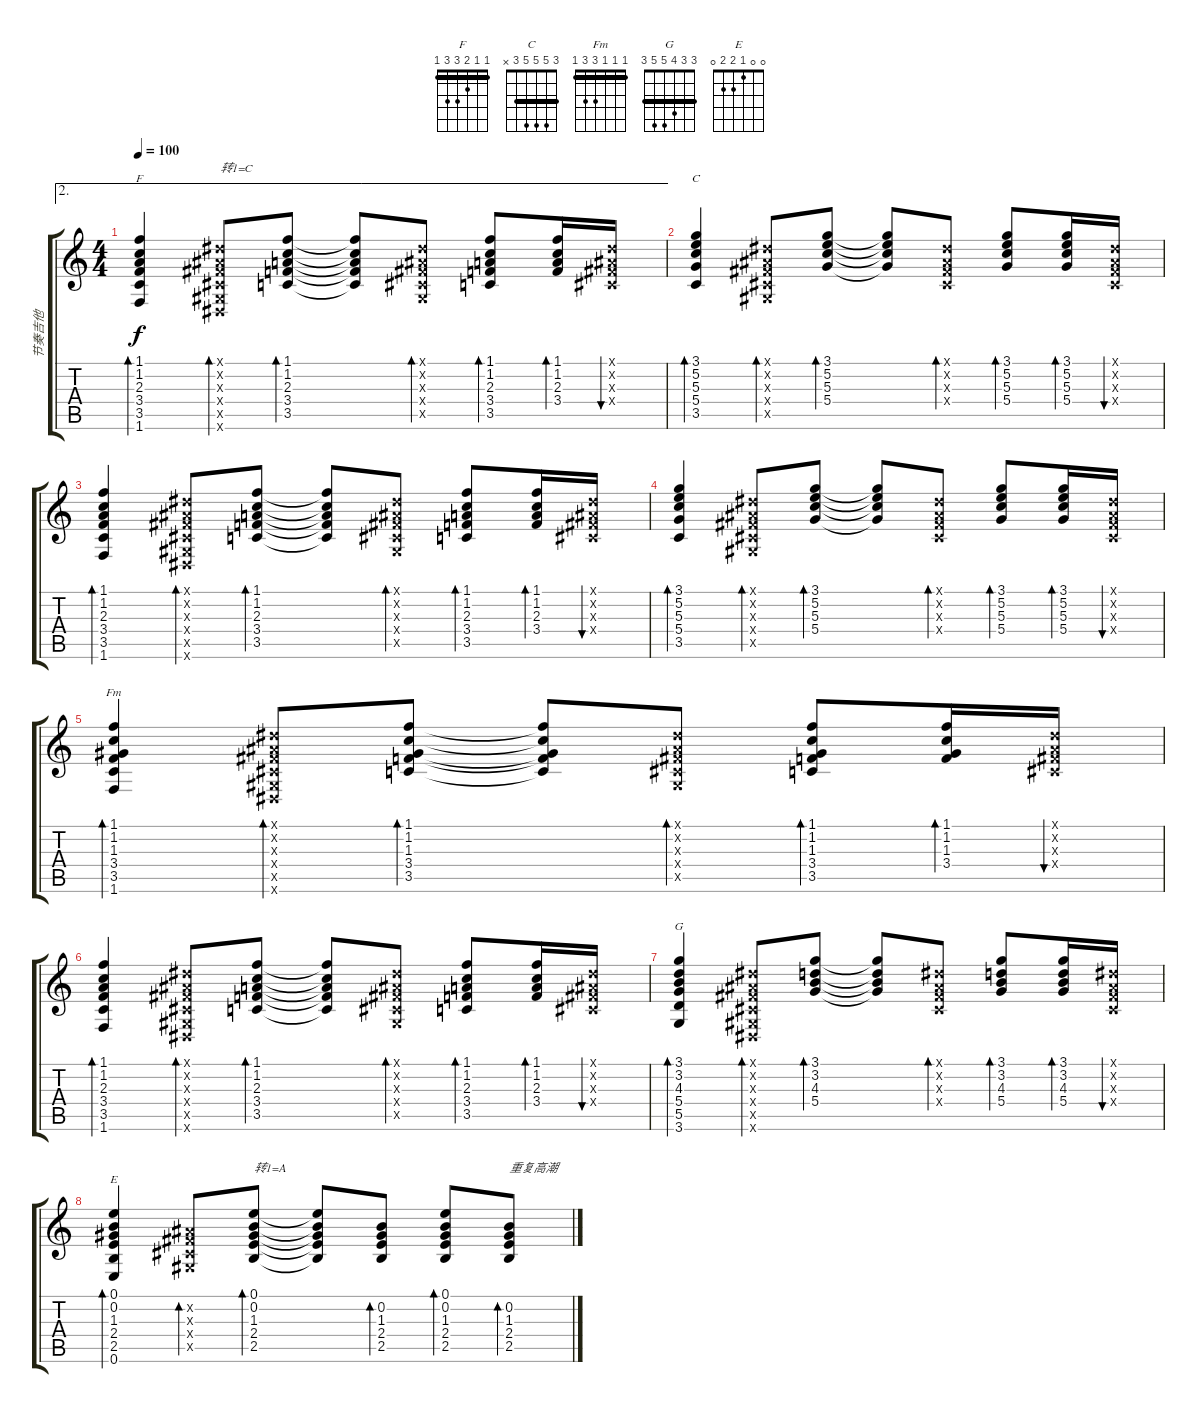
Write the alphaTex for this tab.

\track ("节奏吉他" "节奏吉他") {instrument acousticguitarnylon}
\staff {score tabs}
\tuning (E4 B3 G3 D3 A2 E2) {hide}
\chord ("F" 1 1 2 3 3 1) {barre 1}
\chord ("C" 3 5 5 5 3 x) {barre 3}
\chord ("Fm" 1 1 1 3 3 1) {barre 1}
\chord ("G" 3 3 4 5 5 3) {barre 3}
\chord ("E" 0 0 1 2 2 0)
\ae 2
\ts (4 4)
\tempo 100
\clef g2
\ks c
(1.1 1.2 2.3 3.4 3.5 1.6).4{bd 30 ch "F" dy f} (-1.1{x} -1.2{x} -1.3{x} -1.4{x} -1.5{x} -1.6{x}).8{bd 30 txt "转1=C"} (1.1 1.2 2.3 3.4 3.5).8{bd 30} (1.1{t} 1.2{t} 2.3{t} 3.4{t} 3.5{t}).8 (-1.1{x} -1.2{x} -1.3{x} -1.4{x} -1.5{x}).8{bd 30} (1.1 1.2 2.3 3.4 3.5).8{bd 30} (1.1 1.2 2.3 3.4).16{bd 30} (-1.1{x} -1.2{x} -1.3{x} -1.4{x}).16{bu 30} |
(3.1 5.2 5.3 5.4 3.5).4{bd 30 ch "C"} (-1.1{x} -1.2{x} -1.3{x} -1.4{x} -1.5{x}).8{bd 30} (3.1 5.2 5.3 5.4).8{bd 30} (3.1{t} 5.2{t} 5.3{t} 5.4{t}).8 (-1.1{x} -1.2{x} -1.3{x} -1.4{x}).8{bd 30} (3.1 5.2 5.3 5.4).8{bd 30} (3.1 5.2 5.3 5.4).16{bd 30} (-1.1{x} -1.2{x} -1.3{x} -1.4{x}).16{bu 30} |
(1.1 1.2 2.3 3.4 3.5 1.6).4{bd 30} (-1.1{x} -1.2{x} -1.3{x} -1.4{x} -1.5{x} -1.6{x}).8{bd 30} (1.1 1.2 2.3 3.4 3.5).8{bd 30} (1.1{t} 1.2{t} 2.3{t} 3.4{t} 3.5{t}).8 (-1.1{x} -1.2{x} -1.3{x} -1.4{x} -1.5{x}).8{bd 30} (1.1 1.2 2.3 3.4 3.5).8{bd 30} (1.1 1.2 2.3 3.4).16{bd 30} (-1.1{x} -1.2{x} -1.3{x} -1.4{x}).16{bu 30} |
(3.1 5.2 5.3 5.4 3.5).4{bd 30} (-1.1{x} -1.2{x} -1.3{x} -1.4{x} -1.5{x}).8{bd 30} (3.1 5.2 5.3 5.4).8{bd 30} (3.1{t} 5.2{t} 5.3{t} 5.4{t}).8 (-1.1{x} -1.2{x} -1.3{x} -1.4{x}).8{bd 30} (3.1 5.2 5.3 5.4).8{bd 30} (3.1 5.2 5.3 5.4).16{bd 30} (-1.1{x} -1.2{x} -1.3{x} -1.4{x}).16{bu 30} |
(1.1 1.2 1.3 3.4 3.5 1.6).4{bd 30 ch "Fm"} (-1.1{x} -1.2{x} -1.3{x} -1.4{x} -1.5{x} -1.6{x}).8{bd 30} (1.1 1.2 1.3 3.4 3.5).8{bd 30} (1.1{t} 1.2{t} 1.3{t} 3.4{t} 3.5{t}).8 (-1.1{x} -1.2{x} -1.3{x} -1.4{x} -1.5{x}).8{bd 30} (1.1 1.2 1.3 3.4 3.5).8{bd 30} (1.1 1.2 1.3 3.4).16{bd 30} (-1.1{x} -1.2{x} -1.3{x} -1.4{x}).16{bu 30} |
(1.1 1.2 2.3 3.4 3.5 1.6).4{bd 30} (-1.1{x} -1.2{x} -1.3{x} -1.4{x} -1.5{x} -1.6{x}).8{bd 30} (1.1 1.2 2.3 3.4 3.5).8{bd 30} (1.1{t} 1.2{t} 2.3{t} 3.4{t} 3.5{t}).8 (-1.1{x} -1.2{x} -1.3{x} -1.4{x} -1.5{x}).8{bd 30} (1.1 1.2 2.3 3.4 3.5).8{bd 30} (1.1 1.2 2.3 3.4).16{bd 30} (-1.1{x} -1.2{x} -1.3{x} -1.4{x}).16{bu 30} |
(3.1 3.2 4.3 5.4 5.5 3.6).4{bd 30 ch "G"} (-1.1{x} -1.2{x} -1.3{x} -1.4{x} -1.5{x} -1.6{x}).8{bd 30} (3.1 3.2 4.3 5.4).8{bd 30} (3.1{t} 3.2{t} 4.3{t} 5.4{t}).8 (-1.1{x} -1.2{x} -1.3{x} -1.4{x}).8{bd 30} (3.1 3.2 4.3 5.4).8{bd 30} (3.1 3.2 4.3 5.4).16{bd 30} (-1.1{x} -1.2{x} -1.3{x} -1.4{x}).16{bu 30} |
(0.1 0.2 1.3 2.4 2.5 0.6).4{bd 30 ch "E"} (-1.2{x} -1.3{x} -1.4{x} -1.5{x}).8{bd 30} (0.1 0.2 1.3 2.4 2.5).8{bd 30 txt "转1=A"} (0.1{t} 0.2{t} 1.3{t} 2.4{t} 2.5{t}).8 (0.2 1.3 2.4 2.5).8{bd 30} (0.1 0.2 1.3 2.4 2.5).8{bd 30} (0.2 1.3 2.4 2.5).8{bd 30 txt "重复高潮"}
